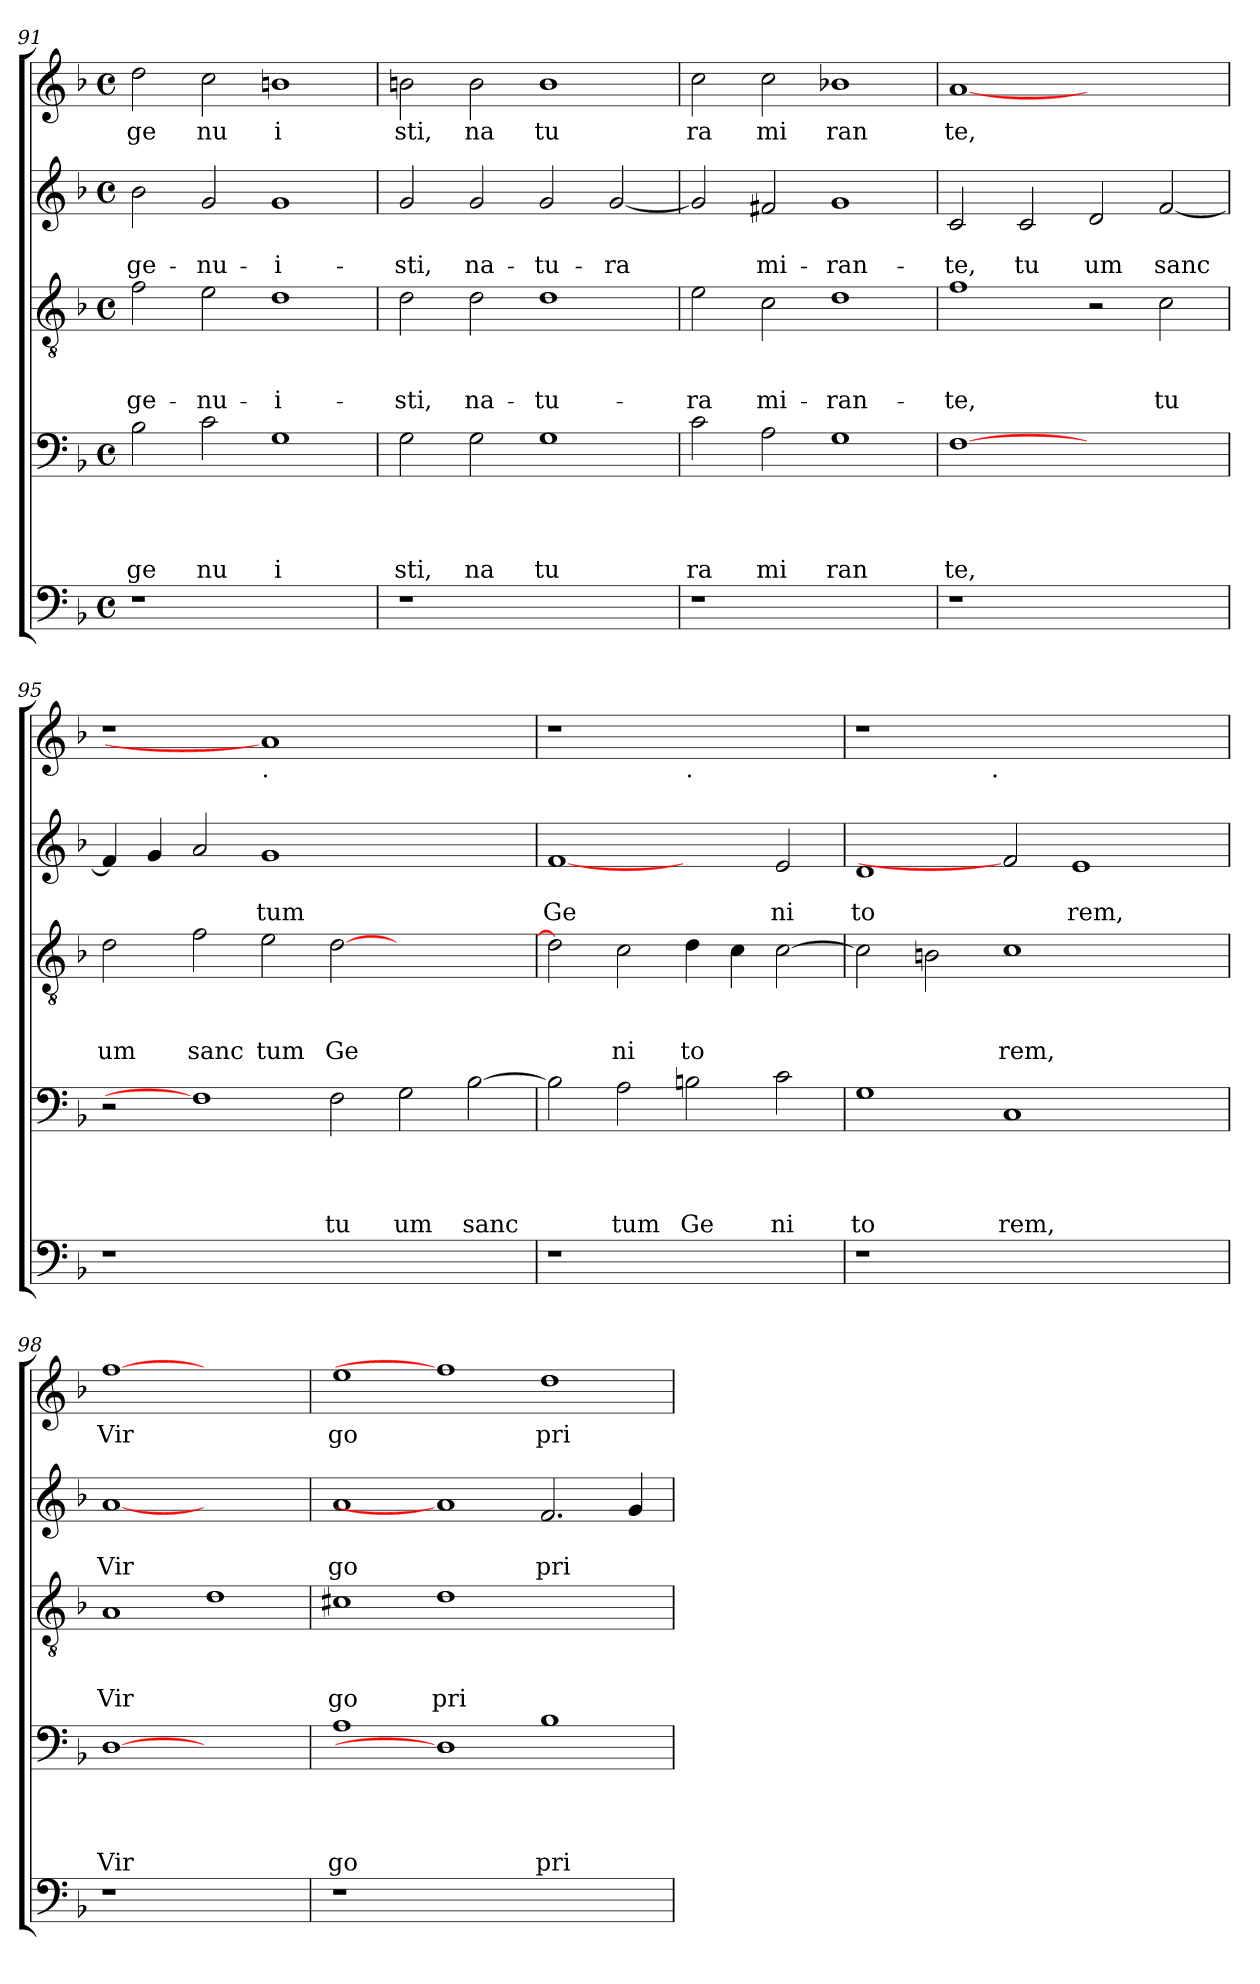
**kern	**kern	**text	**text	**text	**text	**kern	**text	**text	**text	**kern	**text	**text	**kern	**text
*part5	*part4	*part4	*part4	*part4	*part4	*part3	*part3	*part3	*part3	*part2	*part2	*part2	*part1	*part1
*staff5	*staff4	*staff4	*staff4	*staff4	*staff4	*staff3	*staff3	*staff3	*staff3	*staff2	*staff2	*staff2	*staff1	*staff1
*clefF4	*clefF4	*	*	*	*	*clefGv2	*	*	*	*clefG2	*	*	*clefG2	*
*	*ITrd-3c-5	*	*	*	*	*ITrd-3c-5	*	*	*	*ITrd-3c-5	*	*	*ITrd-3c-5	*
*k[b-]	*k[b-e-]	*	*	*	*	*k[b-e-]	*	*	*	*k[b-e-]	*	*	*k[b-e-]	*
*F:	*B-:	*	*	*	*	*B-:	*	*	*	*B-:	*	*	*B-:	*
*M4/4	*M4/4	*	*	*	*	*M4/4	*	*	*	*M4/4	*	*	*M4/4	*
*met(c)	*met(c)	*	*	*	*	*met(c)	*	*	*	*met(c)	*	*	*met(c)	*
=91	=91	=91	=91	=91	=91	=91	=91	=91	=91	=91	=91	=91	=91	=91
!	!	!	!	!	!LO:LY:b	!	!	!	!LO:LY:b	!	!	!LO:LY:b	!	!LO:LY:b
1r	2e-\	.	.	.	ge	2b-\	.	.	ge-	2ee-\	.	ge-	2gg\	ge
!	!	!	!	!	!LO:LY:b	!	!	!	!LO:LY:b	!	!	!LO:LY:b	!	!LO:LY:b
.	2f\	.	.	.	nu	2a\	.	.	-nu-	2cc/	.	-nu-	2ff\	nu
!	!	!	!	!	!LO:LY:b	!	!	!	!LO:LY:b	!	!	!LO:LY:b	!	!LO:LY:b
1ryy	1c	.	.	.	i	1g	.	.	-i-	1cc	.	-i-	1een	i
=92	=92	=92	=92	=92	=92	=92	=92	=92	=92	=92	=92	=92	=92	=92
!	!	!	!	!	!LO:LY:b	!	!	!	!LO:LY:b	!	!	!LO:LY:b	!	!LO:LY:b
1r	2c\	.	.	.	sti,	2g\	.	.	-sti,	2cc/	.	-sti,	2een\	sti,
!	!	!	!	!	!LO:LY:b	!	!	!	!LO:LY:b	!	!	!LO:LY:b	!	!LO:LY:b
.	2c\	.	.	.	na	2g\	.	.	na-	2cc/	.	na-	2ee\	na
!	!	!	!	!	!LO:LY:b	!	!	!	!LO:LY:b	!	!	!LO:LY:b	!	!LO:LY:b
1ryy	1c	.	.	.	tu	1g	.	.	-tu-	2cc/	.	-tu-	1ee	tu
!	!	!	!	!	!	!	!	!	!	!	!	!LO:LY:b	!	!
.	.	.	.	.	.	.	.	.	.	[<2cc/	.	-ra	.	.
=93	=93	=93	=93	=93	=93	=93	=93	=93	=93	=93	=93	=93	=93	=93
!	!	!	!	!	!LO:LY:b	!	!	!	!LO:LY:b	!	!	!	!	!LO:LY:b
1r	2f\	.	.	.	ra	2a\	.	.	-ra	2cc/]	.	.	2ff\	ra
!	!	!	!	!	!LO:LY:b	!	!	!	!LO:LY:b	!	!	!LO:LY:b	!	!LO:LY:b
.	2d\	.	.	.	mi	2f\	.	.	mi-	2bn/	.	mi-	2ff\	mi
!	!	!	!	!	!LO:LY:b	!	!	!	!LO:LY:b	!	!	!LO:LY:b	!	!LO:LY:b
1ryy	1c	.	.	.	ran	1g	.	.	-ran-	1cc	.	-ran-	1ee-X	ran
!!LO:PB:g=z
=94	=94	=94	=94	=94	=94	=94	=94	=94	=94	=94	=94	=94	=94	=94
!	!	!	!	!	!LO:LY:b	!	!	!	!LO:LY:b	!	!	!LO:LY:b	!	!LO:LY:b
1r	[1B-	.	.	.	te,	1b-	.	.	-te,	2f/	.	-te,	[1dd	te,
!	!	!	!	!	!	!	!	!	!	!	!	!LO:LY:b	!	!
.	.	.	.	.	.	.	.	.	.	2f/	.	tu	.	.
!	!	!	!	!	!	!	!	!	!	!	!	!LO:LY:b	!	!
1ryy	1ryy	.	.	.	.	2r	.	.	.	2g/	.	um	1ryy	.
!	!	!	!	!	!	!	!	!	!LO:LY:b	!	!	!LO:LY:b	!	!
.	.	.	.	.	.	2f\	.	.	tu	[<2b-/	.	sanc	.	.
=95	=95	=95	=95	=95	=95	=95	=95	=95	=95	=95	=95	=95	=95	=95
!	!	!	!	!	!	!	!	!	!LO:LY:b	!	!	!	!	!
1r	2r	.	.	.	.	2g\	.	.	um	4b-/]	.	.	1r	.
.	.	.	.	.	.	.	.	.	.	4cc/	.	.	.	.
!	!	!	!	!	!	!	!	!	!LO:LY:b	!	!	!	!	!
.	1B-]	.	.	.	.	2b-\	.	.	sanc	2dd/	.	.	.	.
!	!	!	!	!	!	!	!	!	!	!	!	!	!LO:TX:b:t=.	!
!	!	!	!	!	!	!	!	!	!LO:LY:b	!	!	!LO:LY:b	!	!
0ryy	.	.	.	.	.	2a\	.	.	tum	1cc	.	tum	1dd]	.
!	!	!	!	!	!LO:LY:b	!	!	!	!LO:LY:b	!	!	!	!	!
.	2B-\	.	.	.	tu	[>2g\	.	.	Ge	.	.	.	.	.
!	!	!	!	!	!LO:LY:b	!	!	!	!	!	!	!	!	!
.	2c\	.	.	.	um	1ryy	.	.	.	1ryy	.	.	1ryy	.
!	!	!	!	!	!LO:LY:b	!	!	!	!	!	!	!	!	!
.	[>2e-\	.	.	.	sanc	.	.	.	.	.	.	.	.	.
=96	=96	=96	=96	=96	=96	=96	=96	=96	=96	=96	=96	=96	=96	=96
!	!	!	!	!	!	!	!	!	!	!	!	!LO:LY:b	!	!
1r	2e-\]	.	.	.	.	2g\]	.	.	.	[1b-	.	Ge	1r	.
!	!	!	!	!	!LO:LY:b	!	!	!	!LO:LY:b	!	!	!	!	!
.	2d\	.	.	.	tum	2f\	.	.	ni	.	.	.	.	.
!	!	!	!	!	!	!	!	!	!	!	!	!	!LO:TX:b:t=.	!
!	!	!	!	!	!LO:LY:b	!	!	!	!LO:LY:b	!	!	!	!	!
1ryy	2en\	.	.	.	Ge	4g\	.	.	to	2ryy	.	.	1ryy	.
.	.	.	.	.	.	4f\	.	.	.	.	.	.	.	.
!	!	!	!	!	!LO:LY:b	!	!	!	!	!	!	!LO:LY:b	!	!
.	2f\	.	.	.	ni	[>2f\	.	.	.	2a/	.	ni	.	.
=97	=97	=97	=97	=97	=97	=97	=97	=97	=97	=97	=97	=97	=97	=97
!	!	!	!	!	!LO:LY:b	!	!	!	!	!	!	!LO:LY:b	!	!
*	*	*	*	*	*	*	*	*	*	*	*	*	*^	*
1r	1c	.	.	.	to	2f\]	.	.	.	1g	.	to	1r	2ryy	.
.	.	.	.	.	.	2en\	.	.	.	.	.	.	.	4...ryy	.
!	!	!	!	!	!	!	!	!	!	!	!	!	!	!LO:TX:b:t=.	!
.	.	.	.	.	.	.	.	.	.	.	.	.	.	1ryy	.
!	!	!	!	!	!LO:LY:b	!	!	!	!LO:LY:b	!	!	!	!	!	!
1.ryy	1F	.	.	.	rem,	1f	.	.	rem,	2b-]	.	.	1.ryy	.	.
!	!	!	!	!	!	!	!	!	!	!	!	!LO:LY:b	!	!	!
.	.	.	.	.	.	.	.	.	.	1a	.	rem,	.	.	.
.	.	.	.	.	.	.	.	.	.	.	.	.	.	2ryy	.
.	2ryy	.	.	.	.	2ryy	.	.	.	.	.	.	.	.	.
.	.	.	.	.	.	.	.	.	.	.	.	.	.	32ryy	.
=98	=98	=98	=98	=98	=98	=98	=98	=98	=98	=98	=98	=98	=98	=98	=98
!	!	!	!	!	!LO:LY:b	!	!	!	!LO:LY:b	!	!	!LO:LY:b	!	!	!LO:LY:b
*	*	*	*	*	*	*	*	*	*	*	*	*	*v	*v	*
1r	[1G	.	.	.	Vir	1d	.	.	Vir	[1dd	.	Vir	[1bb-	Vir
1ryy	1ryy	.	.	.	.	1g	.	.	.	1ryy	.	.	1ryy	.
!!LO:LB:g=z
=99	=99	=99	=99	=99	=99	=99	=99	=99	=99	=99	=99	=99	=99	=99
!	!	!	!	!	!LO:LY:b	!	!	!	!LO:LY:b	!	!	!LO:LY:b	!	!LO:LY:b
1r	1d	.	.	.	go	1f#X	.	.	go	1dd	.	go	1aa	go
!	!	!	!	!	!	!	!	!	!LO:LY:b	!	!	!	!	!
0ryy	1G]	.	.	.	.	1g	.	.	pri	1dd]	.	.	1bb-]	.
!	!	!	!	!	!LO:LY:b	!	!	!	!	!	!	!LO:LY:b	!	!LO:LY:b
.	1e-	.	.	.	pri	1ryy	.	.	.	2.b-/	.	pri	1gg	pri
.	.	.	.	.	.	.	.	.	.	4cc/	.	.	.	.
=	=	=	=	=	=	=	=	=	=	=	=	=	=	=
*-	*-	*-	*-	*-	*-	*-	*-	*-	*-	*-	*-	*-	*-	*-
